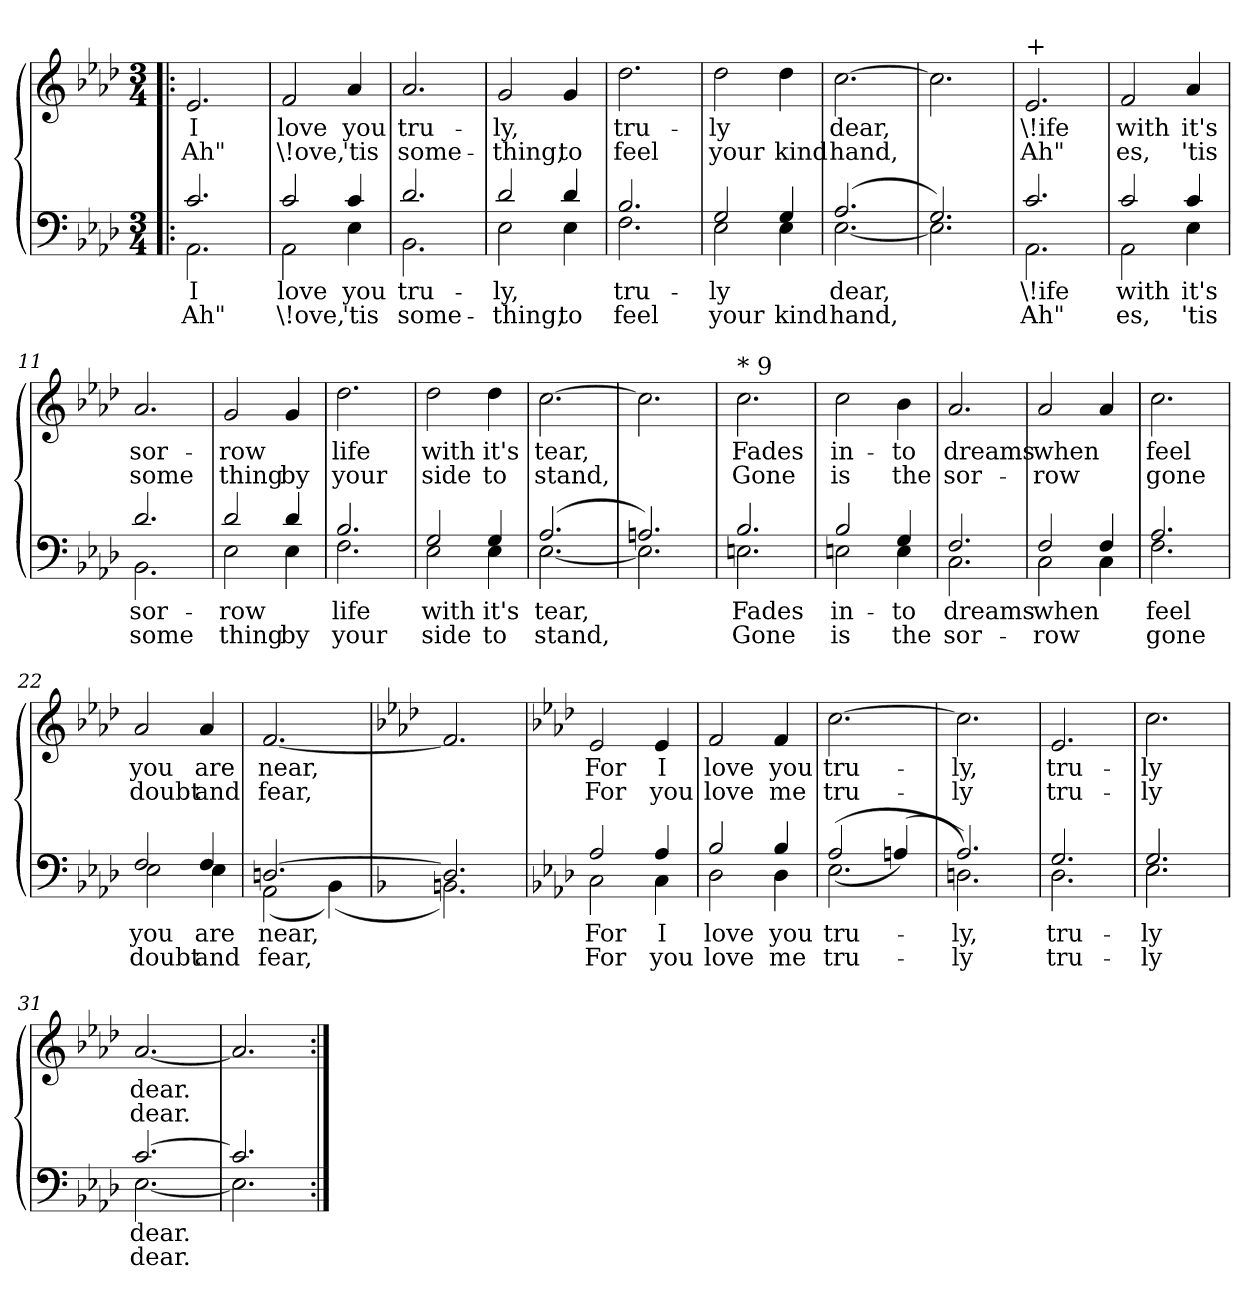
**kern	**text	**text	**kern	**text	**text
*part2	*part2	*part2	*part1	*part1	*part1
*staff2	*staff2	*staff2	*staff1	*staff1	*staff1
*clefF4	*	*	*clefG2	*	*
*k[b-e-a-d-]	*	*	*k[b-e-a-d-]	*	*
*A-:	*	*	*A-:	*	*
*M3/4	*	*	*M3/4	*	*
=1!|:	=1!|:	=1!|:	=1!|:	=1!|:	=1!|:
*^	*	*	*	*	*
!	!	!LO:LY:a	!LO:LY:a	!	!LO:LY:b	!LO:LY:b
2.c/	2.AA-\	I	Ah"	2.e-/	I	Ah"
=2	=2	=2	=2	=2	=2	=2
!	!	!LO:LY:a	!LO:LY:a	!	!LO:LY:b	!LO:LY:b
2c/	2AA-\	love	\!ove,	2f/	love	\!ove,
!	!	!LO:LY:a	!LO:LY:a	!	!LO:LY:b	!LO:LY:b
4c/	4E-\	you	'tis	4a-/	you	'tis
=3	=3	=3	=3	=3	=3	=3
!	!	!LO:LY:a	!LO:LY:a	!	!LO:LY:b	!LO:LY:b
2.d-/	2.BB-\	tru-	some-	2.a-/	tru-	some-
=4	=4	=4	=4	=4	=4	=4
!	!	!LO:LY:a	!LO:LY:a	!	!LO:LY:b	!LO:LY:b
2d-/	2E-\	-ly,	-thing,	2g/	-ly,	-thing,
!	!	!	!LO:LY:a	!	!	!LO:LY:b
4d-/	4E-\	.	to	4g/	.	to
=5	=5	=5	=5	=5	=5	=5
!	!	!LO:LY:a	!LO:LY:a	!	!LO:LY:b	!LO:LY:b
2.B-/	2.F\	tru-	feel	2.dd-\	tru-	feel
=6	=6	=6	=6	=6	=6	=6
!	!	!LO:LY:a	!LO:LY:a	!	!LO:LY:b	!LO:LY:b
2G/	2E-\	-ly	your	2dd-\	-ly	your
!	!	!	!LO:LY:a	!	!	!LO:LY:b
4G/	4E-\	.	kind	4dd-\	.	kind
=7	=7	=7	=7	=7	=7	=7
!	!	!LO:LY:a	!LO:LY:a	!	!LO:LY:b	!LO:LY:b
(>2.A-/	[<2.E-\	dear,	hand,	[>2.cc\	dear,	hand,
=8	=8	=8	=8	=8	=8	=8
2.G/)	2.E-\]	.	.	2.cc\]	.	.
!!LO:LB:g=z
=9	=9	=9	=9	=9	=9	=9
!	!	!	!	!LO:TX:a:t=+	!	!
!	!	!LO:LY:a	!LO:LY:a	!	!LO:LY:b	!LO:LY:b
2.c/	2.AA-\	\!ife	Ah"	2.e-/	\!ife	Ah"
=10	=10	=10	=10	=10	=10	=10
!	!	!LO:LY:a	!LO:LY:a	!	!LO:LY:b	!LO:LY:b
2c/	2AA-\	with	es,	2f/	with	es,
!	!	!LO:LY:a	!LO:LY:a	!	!LO:LY:b	!LO:LY:b
4c/	4E-\	it's	'tis	4a-/	it's	'tis
=11	=11	=11	=11	=11	=11	=11
!	!	!LO:LY:a	!LO:LY:a	!	!LO:LY:b	!LO:LY:b
2.d-/	2.BB-\	sor-	some	2.a-/	sor-	some
=12	=12	=12	=12	=12	=12	=12
!	!	!LO:LY:a	!LO:LY:a	!	!LO:LY:b	!LO:LY:b
2d-/	2E-\	-row	thing	2g/	-row	thing
!	!	!	!LO:LY:a	!	!	!LO:LY:b
4d-/	4E-\	.	by	4g/	.	by
=13	=13	=13	=13	=13	=13	=13
!	!	!LO:LY:a	!LO:LY:a	!	!LO:LY:b	!LO:LY:b
2.B-/	2.F\	life	your	2.dd-\	life	your
=14	=14	=14	=14	=14	=14	=14
!	!	!LO:LY:a	!LO:LY:a	!	!LO:LY:b	!LO:LY:b
2G/	2E-\	with	side	2dd-\	with	side
!	!	!LO:LY:a	!LO:LY:a	!	!LO:LY:b	!LO:LY:b
4G/	4E-\	it's	to	4dd-\	it's	to
=15	=15	=15	=15	=15	=15	=15
!	!	!LO:LY:a	!LO:LY:a	!	!LO:LY:b	!LO:LY:b
(>2.A-/	[<2.E-\	tear,	stand,	[>2.cc\	tear,	stand,
=16	=16	=16	=16	=16	=16	=16
2.An/)	2.E-\]	.	.	2.cc\]	.	.
!!LO:LB:g=z
=17	=17	=17	=17	=17	=17	=17
!	!	!	!	!LO:TX:a:t=* 9	!	!
!	!	!LO:LY:a	!LO:LY:a	!	!LO:LY:b	!LO:LY:b
2.B-/	2.En\	Fades	Gone	2.cc\	Fades	Gone
=18	=18	=18	=18	=18	=18	=18
!	!	!LO:LY:a	!LO:LY:a	!	!LO:LY:b	!LO:LY:b
2B-/	2En\	in-	is	2cc\	in-	is
!	!	!LO:LY:a	!LO:LY:a	!	!LO:LY:b	!LO:LY:b
4G/	4E\	-to	the	4b-\	-to	the
=19	=19	=19	=19	=19	=19	=19
!	!	!LO:LY:a	!LO:LY:a	!	!LO:LY:b	!LO:LY:b
2.F/	2.C\	dreams	sor-	2.a-/	dreams	sor-
=20	=20	=20	=20	=20	=20	=20
!	!	!LO:LY:a	!LO:LY:a	!	!LO:LY:b	!LO:LY:b
2F/	2C\	when	-row	2a-/	when	-row
4F/	4C\	.	.	4a-/	.	.
=21	=21	=21	=21	=21	=21	=21
!	!	!LO:LY:a	!LO:LY:a	!	!LO:LY:b	!LO:LY:b
2.A-/	2.F\	feel	gone	2.cc\	feel	gone
=22	=22	=22	=22	=22	=22	=22
!	!	!LO:LY:a	!LO:LY:a	!	!LO:LY:b	!LO:LY:b
2F/	2E-\	you	doubt	2a-/	you	doubt
!	!	!LO:LY:a	!LO:LY:a	!	!LO:LY:b	!LO:LY:b
4F/	4E-\	are	and	4a-/	are	and
=23	=23	=23	=23	=23	=23	=23
!	!	!LO:LY:a	!LO:LY:a	!	!LO:LY:b	!LO:LY:b
[>2.Dn/	(<2AA-\	near,	fear,	[<2.f/	near,	fear,
.	(<4BB-\)	.	.	.	.	.
=24	=24	=24	=24	=24	=24	=24
*k[b-]	*	*	*	*	*	*
*F:	*	*	*	*	*	*
2.D/]	2.BBn\)	.	.	2.f/]	.	.
!!LO:LB:g=z
=25	=25	=25	=25	=25	=25	=25
*k[b-e-a-d-]	*	*	*	*	*	*
*A-:	*	*	*	*	*	*
!	!	!LO:LY:a	!LO:LY:a	!	!LO:LY:b	!LO:LY:b
2A-/	2C\	For	For	2e-/	For	For
!	!	!LO:LY:a	!LO:LY:a	!	!LO:LY:b	!LO:LY:b
4A-/	4C\	I	you	4e-/	I	you
=26	=26	=26	=26	=26	=26	=26
!	!	!LO:LY:a	!LO:LY:a	!	!LO:LY:b	!LO:LY:b
2B-/	2D-\	love	love	2f/	love	love
!	!	!LO:LY:a	!LO:LY:a	!	!LO:LY:b	!LO:LY:b
4B-/	4D-\	you	me	4f/	you	me
=27	=27	=27	=27	=27	=27	=27
!	!	!LO:LY:a	!LO:LY:a	!	!LO:LY:b	!LO:LY:b
(<2.E-\	(>2A-/	tru-	tru-	[>2.cc\	tru-	tru-
.	(>4An/)	.	.	.	.	.
=28	=28	=28	=28	=28	=28	=28
!	!	!LO:LY:a	!LO:LY:a	!	!LO:LY:b	!LO:LY:b
2.A-/)	2.Dn\)	-ly,	-ly	2.cc\]	-ly,	-ly
=29	=29	=29	=29	=29	=29	=29
!	!	!LO:LY:a	!LO:LY:a	!	!LO:LY:b	!LO:LY:b
2.G/	2.D-\	tru-	tru-	2.e-/	tru-	tru-
=30	=30	=30	=30	=30	=30	=30
!	!	!LO:LY:a	!LO:LY:a	!	!LO:LY:b	!LO:LY:b
2.G/	2.E-\	-ly	-ly	2.cc\	-ly	-ly
=31	=31	=31	=31	=31	=31	=31
!	!	!LO:LY:a	!LO:LY:a	!	!LO:LY:b	!LO:LY:b
[>2.c/	[<2.E-\	dear.	dear.	[<2.a-/	dear.	dear.
=32	=32	=32	=32	=32	=32	=32
2.c/]	2.E-\]	.	.	2.a-/]	.	.
*v	*v	*	*	*	*	*
=:|!	=:|!	=:|!	=:|!	=:|!	=:|!
*-	*-	*-	*-	*-	*-
